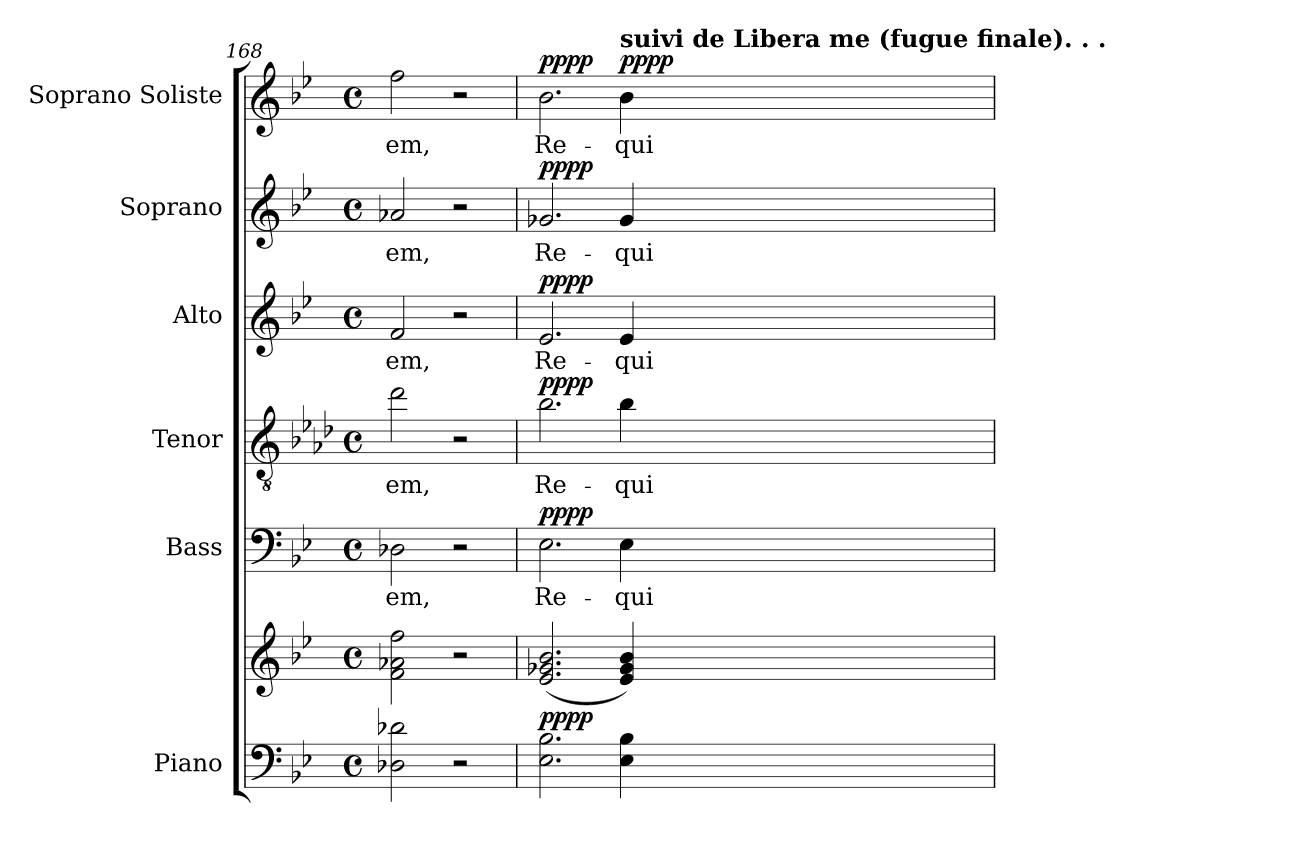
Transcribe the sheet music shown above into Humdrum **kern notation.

**kern	**kern	**dynam	**kern	**text	**dynam	**kern	**text	**dynam	**kern	**text	**dynam	**kern	**text	**dynam	**kern	**text	**dynam
*part6	*part6	*part6	*part5	*part5	*part5	*part4	*part4	*part4	*part3	*part3	*part3	*part2	*part2	*part2	*part1	*part1	*part1
*staff7	*staff6	*staff6/7	*staff5	*staff5	*staff5	*staff4	*staff4	*staff4	*staff3	*staff3	*staff3	*staff2	*staff2	*staff2	*staff1	*staff1	*staff1
*I"Piano	*	*	*I"Bass	*	*	*I"Tenor	*	*	*I"Alto	*	*	*I"Soprano	*	*	*I"Soprano Soliste	*	*
*I'Pno.	*	*	*I'B.	*	*	*I'T.	*	*	*I'A.	*	*	*I'S.	*	*	*	*	*
*clefF4	*clefG2	*	*clefF4	*	*	*clefGv2	*	*	*clefG2	*	*	*clefG2	*	*	*clefG2	*	*
*	*	*	*	*	*	*ITrd8c14	*	*	*	*	*	*	*	*	*	*	*
*k[b-e-]	*k[b-e-]	*	*k[b-e-]	*	*	*k[b-e-a-d-]	*	*	*k[b-e-]	*	*	*k[b-e-]	*	*	*k[b-e-]	*	*
*M4/4	*M4/4	*	*M4/4	*	*	*M4/4	*	*	*M4/4	*	*	*M4/4	*	*	*M4/4	*	*
*met(c)	*met(c)	*	*met(c)	*	*	*met(c)	*	*	*met(c)	*	*	*met(c)	*	*	*met(c)	*	*
=168	=168	=168	=168	=168	=168	=168	=168	=168	=168	=168	=168	=168	=168	=168	=168	=168	=168
2D-X\ 2d-X\	2f\ 2a-X\ 2ff\	.	2D-X\	-em,	.	2d-i\	-em,	.	2f/	-em,	.	2a-X/	-em,	.	2ff\	-em,	.
2r	2r	.	2r	.	.	2r	.	.	2r	.	.	2r	.	.	2r	.	.
=169	=169	=169	=169	=169	=169	=169	=169	=169	=169	=169	=169	=169	=169	=169	=169	=169	=169
!	!	!LO:DY:a=2	!	!	!LO:DY:a	!	!	!LO:DY:a	!	!	!LO:DY:a	!	!	!LO:DY:a	!	!	!LO:DY:a
2.E-\ 2.B-\	(>2.e-/ 2.g-X/ 2.b-/	pppp	2.E-\	Re-	pppp	2.B-i\	Re-	pppp	2.e-/	Re-	pppp	2.g-X/	Re-	pppp	2.b-\	Re-	pppp
!	!	!	!	!	!	!	!	!	!	!	!	!	!	!	!LO:TX:a:B:t=suivi de Libera me (fugue finale). . .	!	!
!	!	!	!	!	!	!	!	!	!	!	!	!	!	!	!	!	!LO:DY:a
4E-\ 4B-\	4e-/ 4g-/ 4b-/)	.	4E-\	-qui-	.	4B-i\	-qui-	.	4e-/	-qui-	.	4g-/	-qui-	.	4b-\	-qui-	pppp
=	=	=	=	=	=	=	=	=	=	=	=	=	=	=	=	=	=
*-	*-	*-	*-	*-	*-	*-	*-	*-	*-	*-	*-	*-	*-	*-	*-	*-	*-
